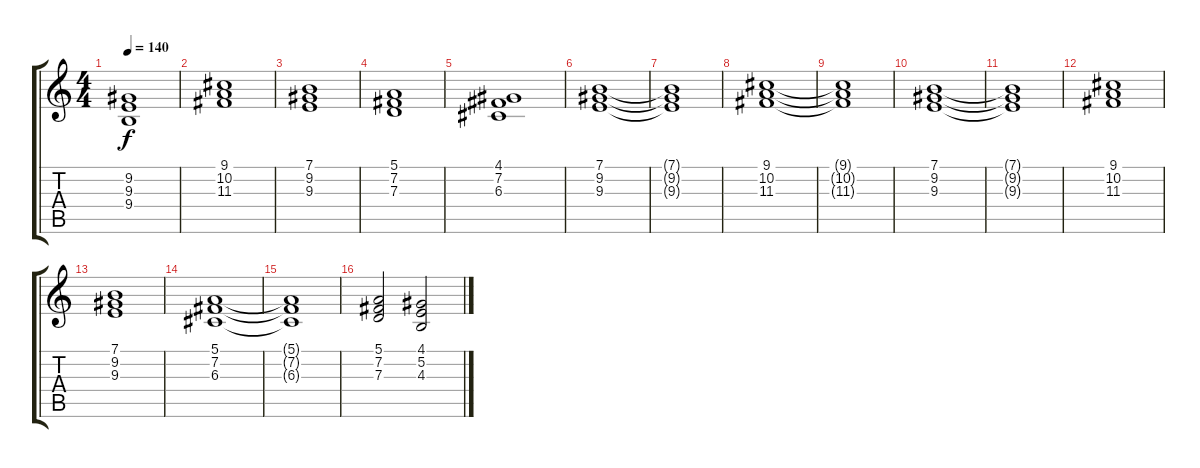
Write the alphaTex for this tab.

\track "" {instrument stringensemble1}
\staff {score tabs}
\tuning (E4 B3 G3 D3 A2 E2) {hide}
\ts (4 4)
\tempo 140
\clef g2
\ks c
(9.2 9.3 9.4).1{dy f} |
(9.1 10.2 11.3).1 |
(7.1 9.2 9.3).1 |
(5.1 7.2 7.3).1 |
(4.1 7.2 6.3).1 |
(7.1 9.2 9.3).1 |
(7.1{t} 9.2{t} 9.3{t}).1 |
(9.1 10.2 11.3).1 |
(9.1{t} 10.2{t} 11.3{t}).1 |
(7.1 9.2 9.3).1 |
(7.1{t} 9.2{t} 9.3{t}).1 |
(9.1 10.2 11.3).1 |
(7.1 9.2 9.3).1 |
(5.1 7.2 6.3).1 |
(5.1{t} 7.2{t} 6.3{t}).1 |
(5.1 7.2 7.3).2 (4.1 5.2 4.3).2
